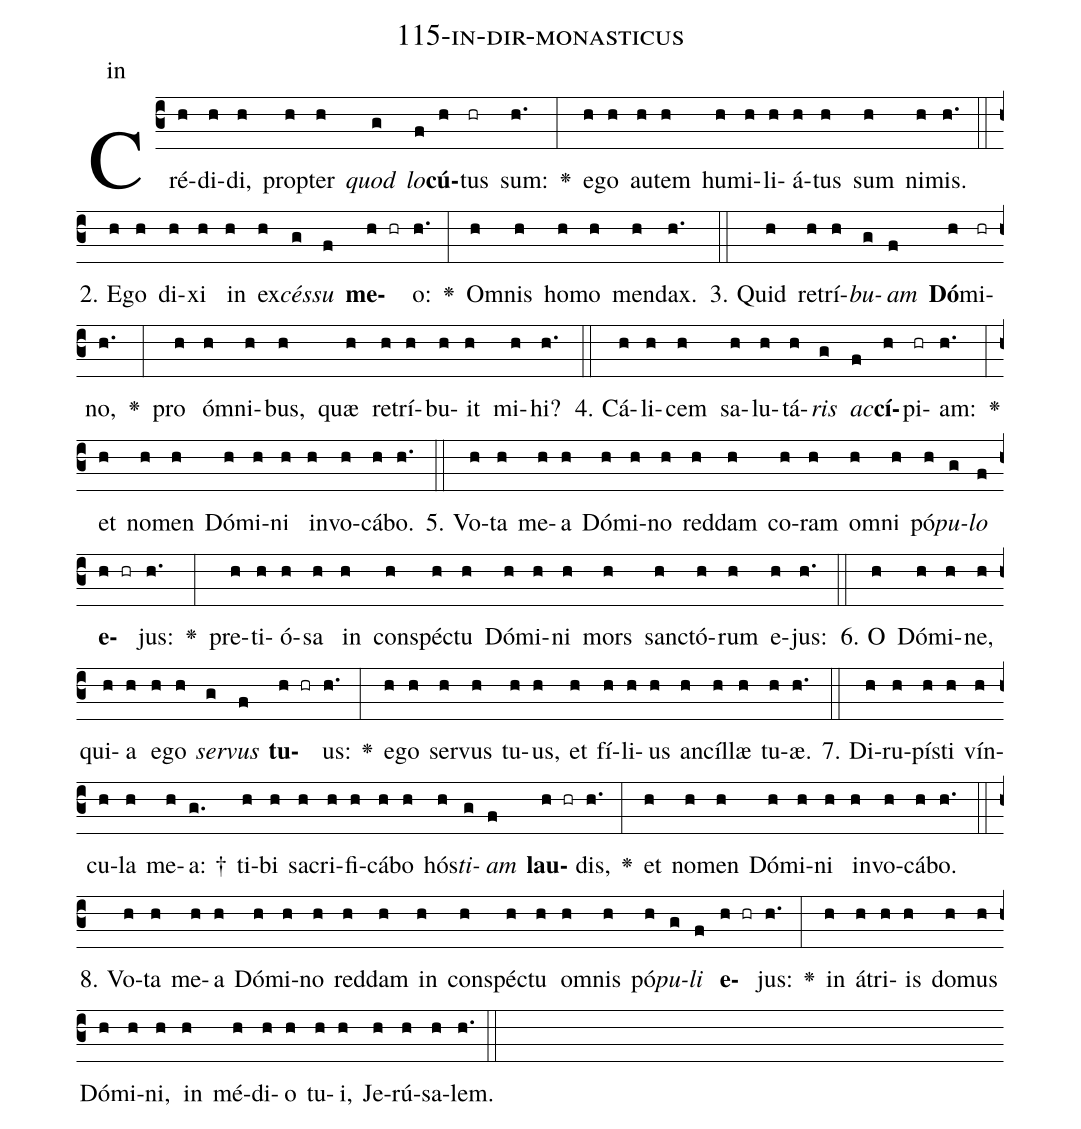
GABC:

name: 115-in-dir-monasticus;
annotation: in;
%%
(c3)Cré(h)di(h)di,(h) prop(h)ter(h) <i>quod</i>(g) <i>lo</i>(f)<b>cú</b>(h)tus(hr) sum:(h.) <v>\greheightstar</v>(:) e(h)go(h) au(h)tem(h) hu(h)mi(h)li(h)á(h)tus(h) sum(h) ni(h)mis.(h.) (::)
2. E(h)go(h) di(h)xi(h) in(h) ex(h)<i>cés</i>(g)<i>su</i>(f) <b>me</b>(h hr)o:(h.) <v>\greheightstar</v>(:) Om(h)nis(h) ho(h)mo(h) men(h)dax.(h.) (::)
3. Quid(h) re(h)trí(h)<i>bu</i>(g)<i>am</i>(f) <b>Dó</b>(h)mi(hr)no,(h.) <v>\greheightstar</v>(:) pro(h) óm(h)ni(h)bus,(h) quæ(h) re(h)trí(h)bu(h)it(h) mi(h)hi?(h.) (::)
4. Cá(h)li(h)cem(h) sa(h)lu(h)tá(h)<i>ris</i>(g) <i>ac</i>(f)<b>cí</b>(h)pi(hr)am:(h.) <v>\greheightstar</v>(:) et(h) no(h)men(h) Dó(h)mi(h)ni(h) in(h)vo(h)cá(h)bo.(h.) (::)
5. Vo(h)ta(h) me(h)a(h) Dó(h)mi(h)no(h) red(h)dam(h) co(h)ram(h) om(h)ni(h) pó(h)<i>pu</i>(g)<i>lo</i>(f) <b>e</b>(h hr)jus:(h.) <v>\greheightstar</v>(:) pre(h)ti(h)ó(h)sa(h) in(h) con(h)spéc(h)tu(h) Dó(h)mi(h)ni(h) mors(h) sanc(h)tó(h)rum(h) e(h)jus:(h.) (::)
6. O(h) Dó(h)mi(h)ne,(h) qui(h)a(h) e(h)go(h) <i>ser</i>(g)<i>vus</i>(f) <b>tu</b>(h hr)us:(h.) <v>\greheightstar</v>(:) e(h)go(h) ser(h)vus(h) tu(h)us,(h) et(h) fí(h)li(h)us(h) an(h)cíl(h)læ(h) tu(h)æ.(h.) (::)
7. Di(h)ru(h)pís(h)ti(h) vín(h)cu(h)la(h) me(h)a: †(g.) ti(h)bi(h) sa(h)cri(h)fi(h)cá(h)bo(h) hós(h)<i>ti</i>(g)<i>am</i>(f) <b>lau</b>(h hr)dis,(h.) <v>\greheightstar</v>(:) et(h) no(h)men(h) Dó(h)mi(h)ni(h) in(h)vo(h)cá(h)bo.(h.) (::)
8. Vo(h)ta(h) me(h)a(h) Dó(h)mi(h)no(h) red(h)dam(h) in(h) con(h)spéc(h)tu(h) om(h)nis(h) pó(h)<i>pu</i>(g)<i>li</i>(f) <b>e</b>(h hr)jus:(h.) <v>\greheightstar</v>(:) in(h) á(h)tri(h)is(h) do(h)mus(h) Dó(h)mi(h)ni,(h) in(h) mé(h)di(h)o(h) tu(h)i,(h) Je(h)rú(h)sa(h)lem.(h.) (::)
